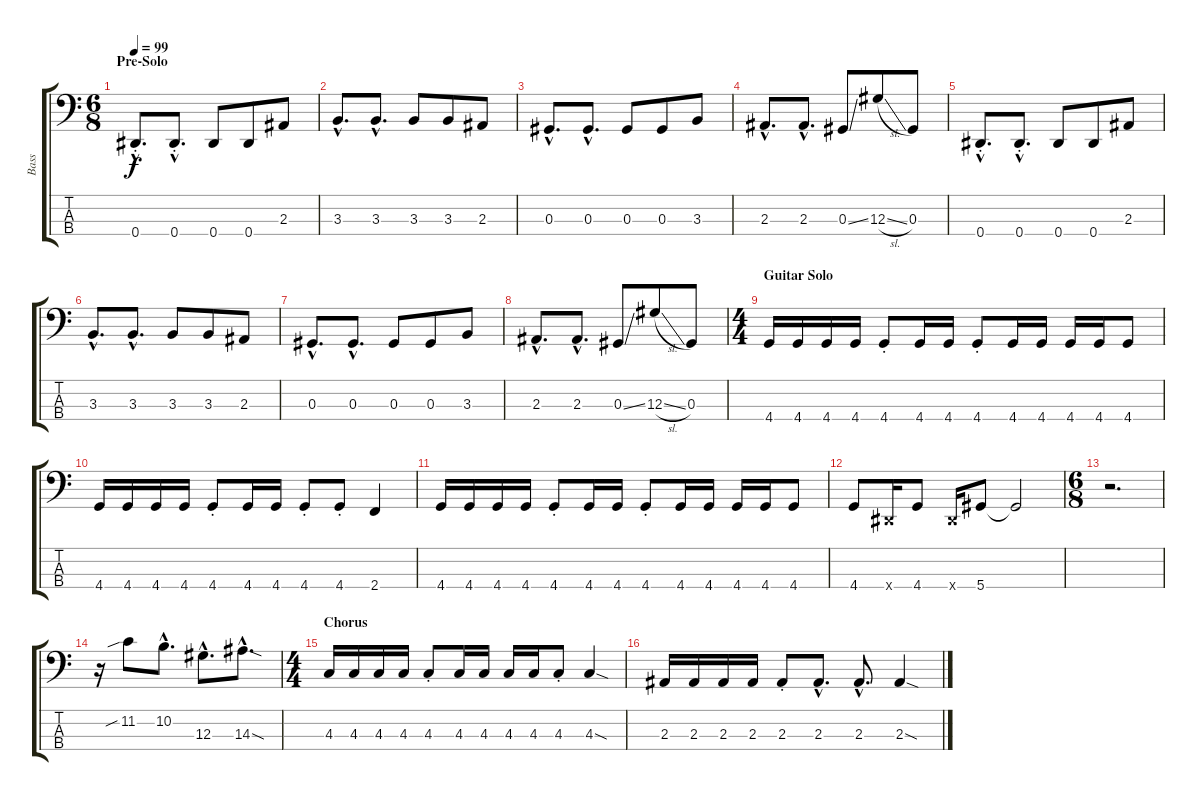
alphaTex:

\track ("Bass" "Bass") {instrument electricbassfinger}
\staff {score tabs}
\tuning (Gb2 Db2 Ab1 Eb1) {hide}
\ts (6 8)
\section ("" "Pre-Solo")
\tempo 99
\clef f4
\ks c
0.4{hac st}.8{d dy f} 0.4{hac st}.8{d} 0.4.8 0.4.8 2.3.8 |
3.3{hac}.8{d} 3.3{hac}.8{d} 3.3.8 3.3.8 2.3.8 |
0.3{hac}.8{d} 0.3{hac}.8{d} 0.3.8 0.3.8 3.3.8 |
2.3{hac}.8{d} 2.3{hac}.8{d} 0.3{ss}.8 12.3{sl}.8 0.3.8 |
0.4{hac st}.8{d} 0.4{hac st}.8{d} 0.4.8 0.4.8 2.3.8 |
3.3{hac}.8{d} 3.3{hac}.8{d} 3.3.8 3.3.8 2.3.8 |
0.3{hac}.8{d} 0.3{hac}.8{d} 0.3.8 0.3.8 3.3.8 |
2.3{hac}.8{d} 2.3{hac}.8{d} 0.3{ss}.8 12.3{sl}.8 0.3.8 |
\ts (4 4)
\section ("" "Guitar Solo")
4.4.16 4.4.16 4.4.16 4.4.16 4.4{st}.8 4.4.16 4.4.16 4.4{st}.8 4.4.16 4.4.16 4.4.16 4.4.16 4.4.8 |
4.4.16 4.4.16 4.4.16 4.4.16 4.4{st}.8 4.4.16 4.4.16 4.4{st}.8 4.4{st}.8 2.4.4 |
4.4.16 4.4.16 4.4.16 4.4.16 4.4{st}.8 4.4.16 4.4.16 4.4{st}.8 4.4.16 4.4.16 4.4.16 4.4.16 4.4.8 |
4.4.8 0.4{x}.16 4.4.8 0.4{x}.16 5.4.8 5.4{t}.2 |
\ts (6 8)
\section ("" "")
r.2{d} |
r.16 11.2{sib}.8 10.2{hac}.8{d} 12.3{hac}.8{d} 14.3{sod hac}.8{d} |
\ts (4 4)
\section ("" "Chorus")
4.3.16 4.3.16 4.3.16 4.3.16 4.3{st}.8 4.3.16 4.3.16 4.3.16 4.3.16 4.3{st}.8 4.3{sod}.4 |
2.3.16 2.3.16 2.3.16 2.3.16 2.3{st}.8 2.3{hac}.8{d} 2.3{hac}.8{d} 2.3{sod}.4
